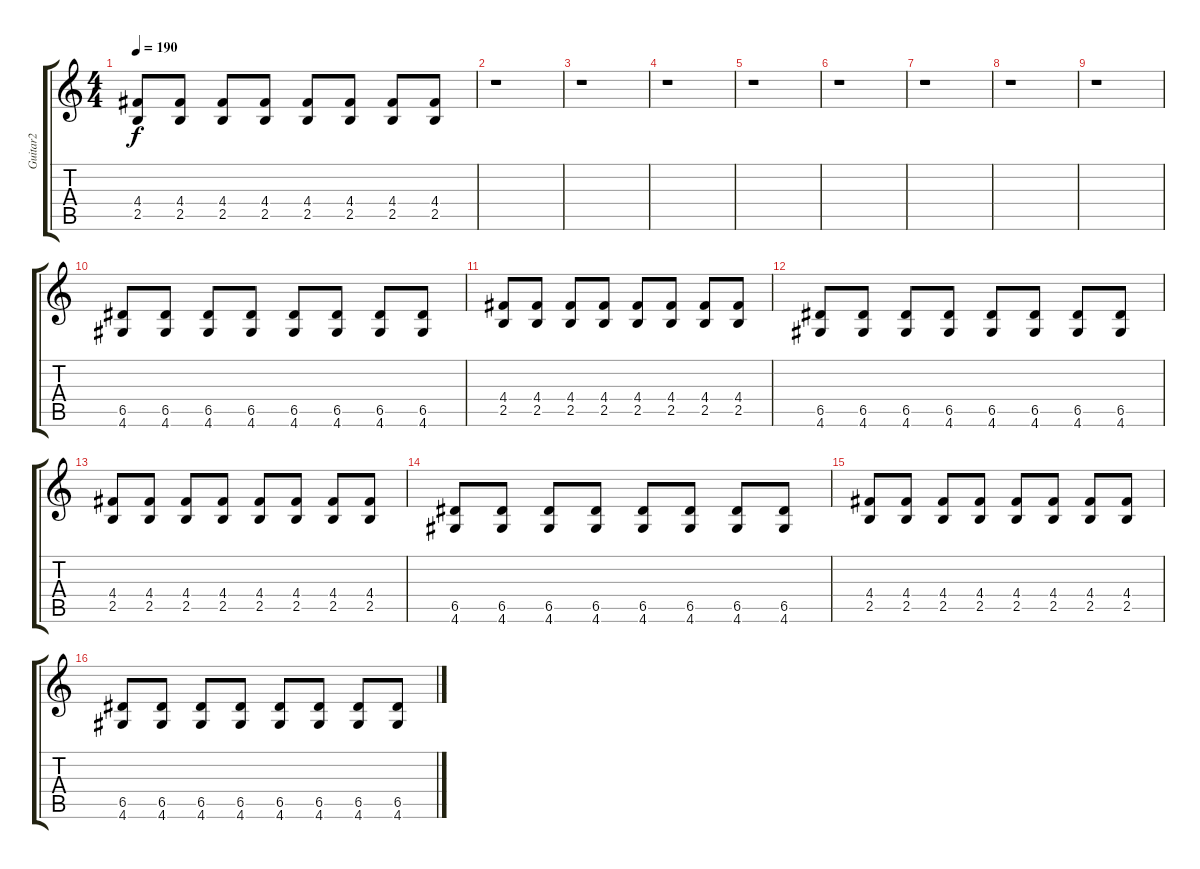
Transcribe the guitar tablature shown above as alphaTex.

\track ("Guitar2" "Guitar2") {instrument electricguitarmuted}
\staff {score tabs}
\tuning (E4 B3 G3 D3 A2 E2) {hide}
\ts (4 4)
\tempo 190
\clef g2
\ks c
(4.4 2.5).8{dy f} (4.4 2.5).8 (4.4 2.5).8 (4.4 2.5).8 (4.4 2.5).8 (4.4 2.5).8 (4.4 2.5).8 (4.4 2.5).8 |
r.1 |
r.1 |
r.1 |
r.1 |
r.1 |
r.1 |
r.1 |
r.1 |
(6.5 4.6).8 (6.5 4.6).8 (6.5 4.6).8 (6.5 4.6).8 (6.5 4.6).8 (6.5 4.6).8 (6.5 4.6).8 (6.5 4.6).8 |
(4.4 2.5).8 (4.4 2.5).8 (4.4 2.5).8 (4.4 2.5).8 (4.4 2.5).8 (4.4 2.5).8 (4.4 2.5).8 (4.4 2.5).8 |
(6.5 4.6).8 (6.5 4.6).8 (6.5 4.6).8 (6.5 4.6).8 (6.5 4.6).8 (6.5 4.6).8 (6.5 4.6).8 (6.5 4.6).8 |
(4.4 2.5).8 (4.4 2.5).8 (4.4 2.5).8 (4.4 2.5).8 (4.4 2.5).8 (4.4 2.5).8 (4.4 2.5).8 (4.4 2.5).8 |
(6.5 4.6).8 (6.5 4.6).8 (6.5 4.6).8 (6.5 4.6).8 (6.5 4.6).8 (6.5 4.6).8 (6.5 4.6).8 (6.5 4.6).8 |
(4.4 2.5).8 (4.4 2.5).8 (4.4 2.5).8 (4.4 2.5).8 (4.4 2.5).8 (4.4 2.5).8 (4.4 2.5).8 (4.4 2.5).8 |
(6.5 4.6).8 (6.5 4.6).8 (6.5 4.6).8 (6.5 4.6).8 (6.5 4.6).8 (6.5 4.6).8 (6.5 4.6).8 (6.5 4.6).8
